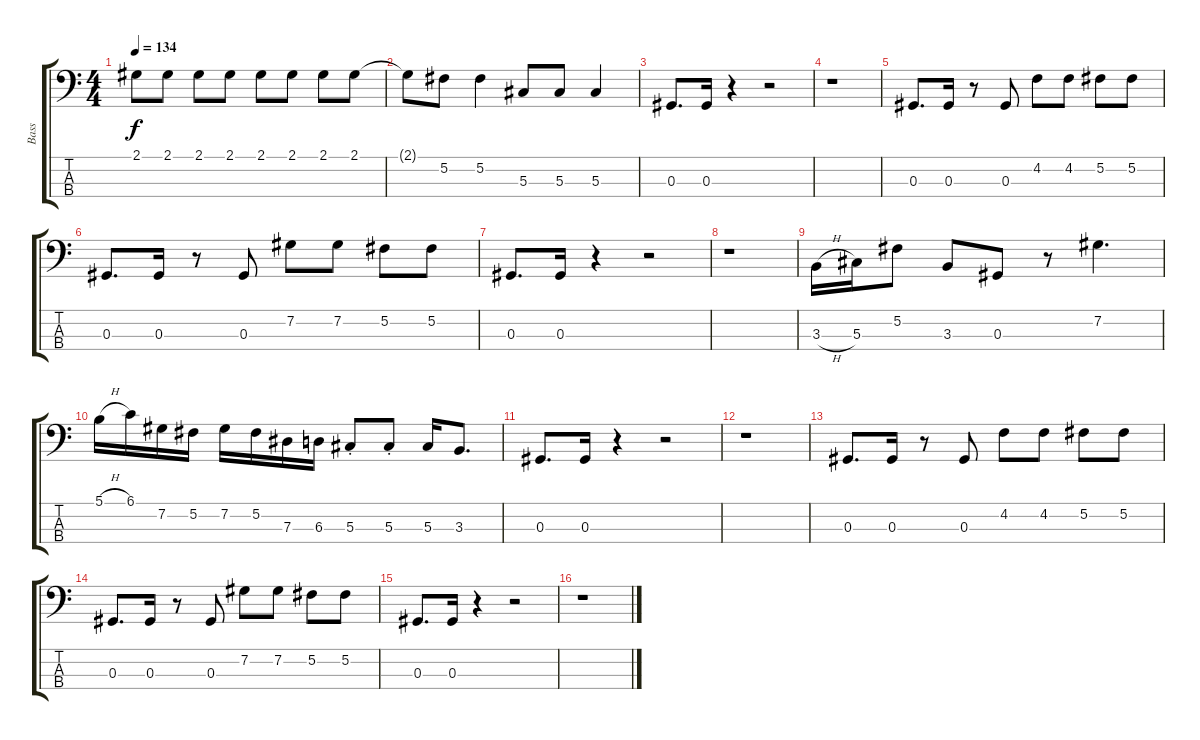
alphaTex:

\track ("Bass" "Bass") {instrument electricbasspick}
\staff {score tabs}
\tuning (Gb2 Db2 Ab1 Eb1) {hide}
\ts (4 4)
\tempo 134
\clef f4
\ks c
2.1.8{dy f} 2.1.8 2.1.8 2.1.8 2.1.8 2.1.8 2.1.8 2.1.8 |
2.1{t}.8 5.2.8 5.2.4 5.3.8 5.3.8 5.3.4 |
0.3.8{d} 0.3.16 r.4 r.2 |
r.1 |
0.3.8{d} 0.3.16 r.8 0.3.8 4.2.8 4.2.8 5.2.8 5.2.8 |
0.3.8{d} 0.3.16 r.8 0.3.8 7.2.8 7.2.8 5.2.8 5.2.8 |
0.3.8{d} 0.3.16 r.4 r.2 |
r.1 |
3.3{h}.16 5.3.16 5.2.8 3.3.8 0.3.8 r.8 7.2.4{d} |
5.1{h}.16 6.1.16 7.2.16 5.2.16 7.2.16 5.2.16 7.3.16 6.3.16 5.3{st}.8 5.3{st}.8 5.3.16 3.3.8{d} |
0.3.8{d} 0.3.16 r.4 r.2 |
r.1 |
0.3.8{d} 0.3.16 r.8 0.3.8 4.2.8 4.2.8 5.2.8 5.2.8 |
0.3.8{d} 0.3.16 r.8 0.3.8 7.2.8 7.2.8 5.2.8 5.2.8 |
0.3.8{d} 0.3.16 r.4 r.2 |
r.1
